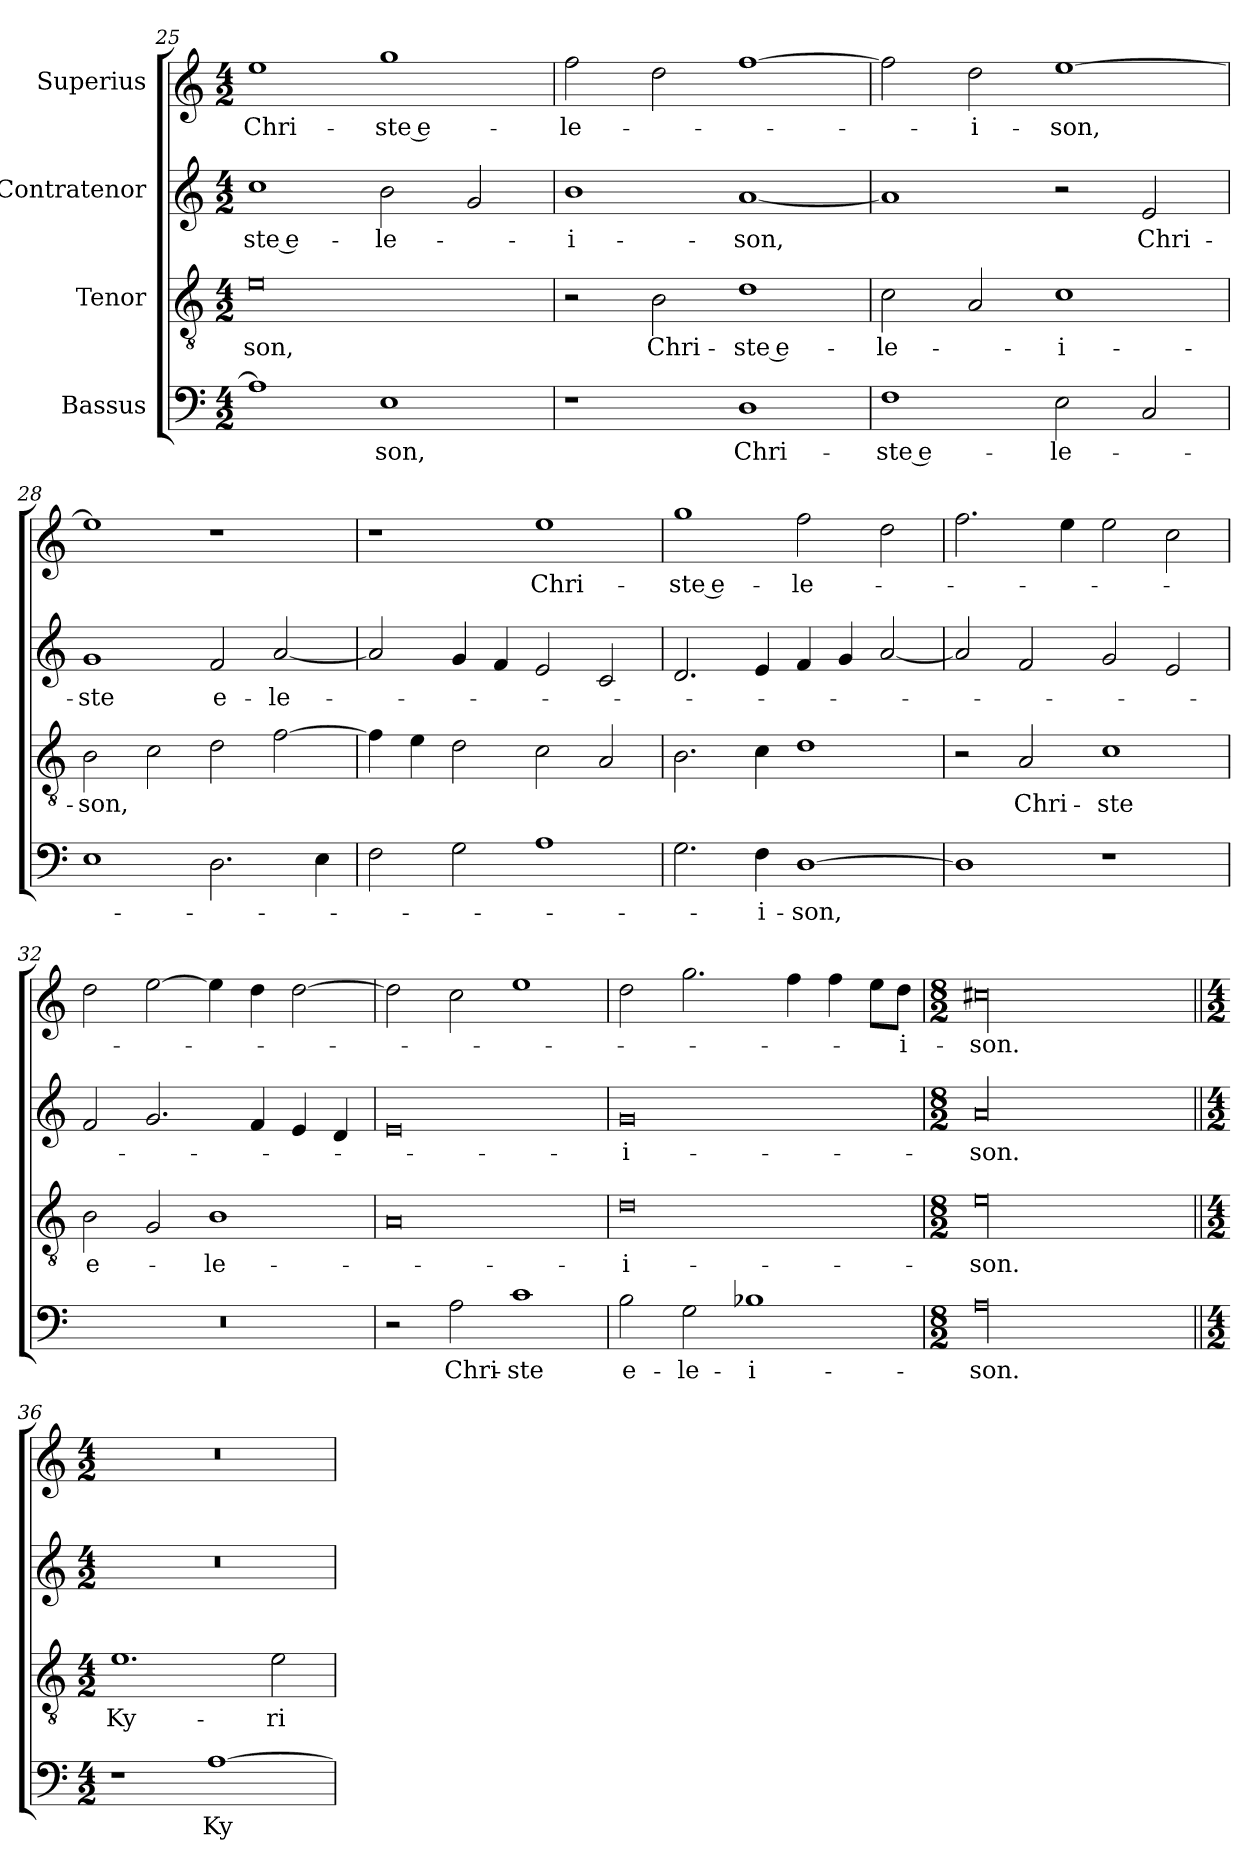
**kern	**text	**kern	**text	**kern	**text	**kern	**text
*part4	*part4	*part3	*part3	*part2	*part2	*part1	*part1
*staff4	*staff4	*staff3	*staff3	*staff2	*staff2	*staff1	*staff1
*I"Bassus	*	*I"Tenor	*	*I"Contratenor	*	*I"Superius	*
*clefF4	*	*clefGv2	*	*clefG2	*	*clefG2	*
*k[]	*	*k[]	*	*k[]	*	*k[]	*
*M4/2	*	*M4/2	*	*M4/2	*	*M4/2	*
=25	=25	=25	=25	=25	=25	=25	=25
1A\]	.	0e\	-son,	1cc\	-ste e-	1ee\	Chri-
1E\	-son,	.	.	2b\	-le-	1gg\	-ste e-
.	.	.	.	2g/	.	.	.
=26	=26	=26	=26	=26	=26	=26	=26
1r	.	2r	.	1b\	-i-	2ff\	-le-
.	.	2B\	Chri-	.	.	2dd\	.
1D\	Chri-	1d\	-ste e-	[1a/	-son,	[1ff\	.
=27	=27	=27	=27	=27	=27	=27	=27
1F\	-ste e-	2c\	-le-	1a/]	.	2ff\]	.
.	.	2A/	.	.	.	2dd\	-i-
2E\	-le-	1c\	-i-	2r	.	[1ee\	-son,
2C/	.	.	.	2e/	Chri-	.	.
=28	=28	=28	=28	=28	=28	=28	=28
1E\	.	2B\	-son,	1g/	-ste	1ee\]	.
.	.	2c\	.	.	.	.	.
2.D\	.	2d\	.	2f/	e-	1r	.
.	.	[2f\	.	[2a/	-le-	.	.
4E\	.	.	.	.	.	.	.
=29	=29	=29	=29	=29	=29	=29	=29
2F\	.	4f\]	.	2a/]	.	1r	.
.	.	4e\	.	.	.	.	.
2G\	.	2d\	.	4g/	.	.	.
.	.	.	.	4f/	.	.	.
1A\	.	2c\	.	2e/	.	1ee\	Chri-
.	.	2A/	.	2c/	.	.	.
=30	=30	=30	=30	=30	=30	=30	=30
2.G\	.	2.B\	.	2.d/	.	1gg\	-ste e-
4F\	-i-	4c\	.	4e/	.	.	.
[1D\	-son,	1d\	.	4f/	.	2ff\	-le-
.	.	.	.	4g/	.	.	.
.	.	.	.	[2a/	.	2dd\	.
=31	=31	=31	=31	=31	=31	=31	=31
1D\]	.	2r	.	2a/]	.	2.ff\	.
.	.	2A/	Chri-	2f/	.	.	.
.	.	.	.	.	.	4ee\	.
1r	.	1c\	-ste	2g/	.	2ee\	.
.	.	.	.	2e/	.	2cc\	.
=32	=32	=32	=32	=32	=32	=32	=32
0r	.	2B\	e-	2f/	.	2dd\	.
.	.	2G/	.	2.g/	.	[2ee\	.
.	.	1B\	-le-	.	.	4ee\]	.
.	.	.	.	4f/	.	4dd\	.
.	.	.	.	4e/	.	[2dd\	.
.	.	.	.	4d/	.	.	.
=33	=33	=33	=33	=33	=33	=33	=33
2r	.	0A/	.	0e/	.	2dd\]	.
2A\	Chri-	.	.	.	.	2cc\	.
1c\	-ste	.	.	.	.	1ee\	.
=34	=34	=34	=34	=34	=34	=34	=34
2B\	e-	0d\	-i-	0g/	-i-	2dd\	.
2G\	-le-	.	.	.	.	2.gg\	.
1B-X\	-i-	.	.	.	.	.	.
.	.	.	.	.	.	4ff\	.
.	.	.	.	.	.	4ff\	.
.	.	.	.	.	.	8ee\L	.
.	.	.	.	.	.	8dd\J	-i-
=35	=35	=35	=35	=35	=35	=35	=35
*M8/2	*	*M8/2	*	*M8/2	*	*M8/2	*
00A\	-son.	00e\	-son.	00a/	-son.	00cc#X\	-son.
=36||	=36||	=36||	=36||	=36||	=36||	=36||	=36||
*M4/2	*	*M4/2	*	*M4/2	*	*M4/2	*
1r	.	1.e\	Ky-	0r	.	0r	.
[1A\	Ky-	.	.	.	.	.	.
.	.	2e\	-ri-	.	.	.	.
=	=	=	=	=	=	=	=
*-	*-	*-	*-	*-	*-	*-	*-
